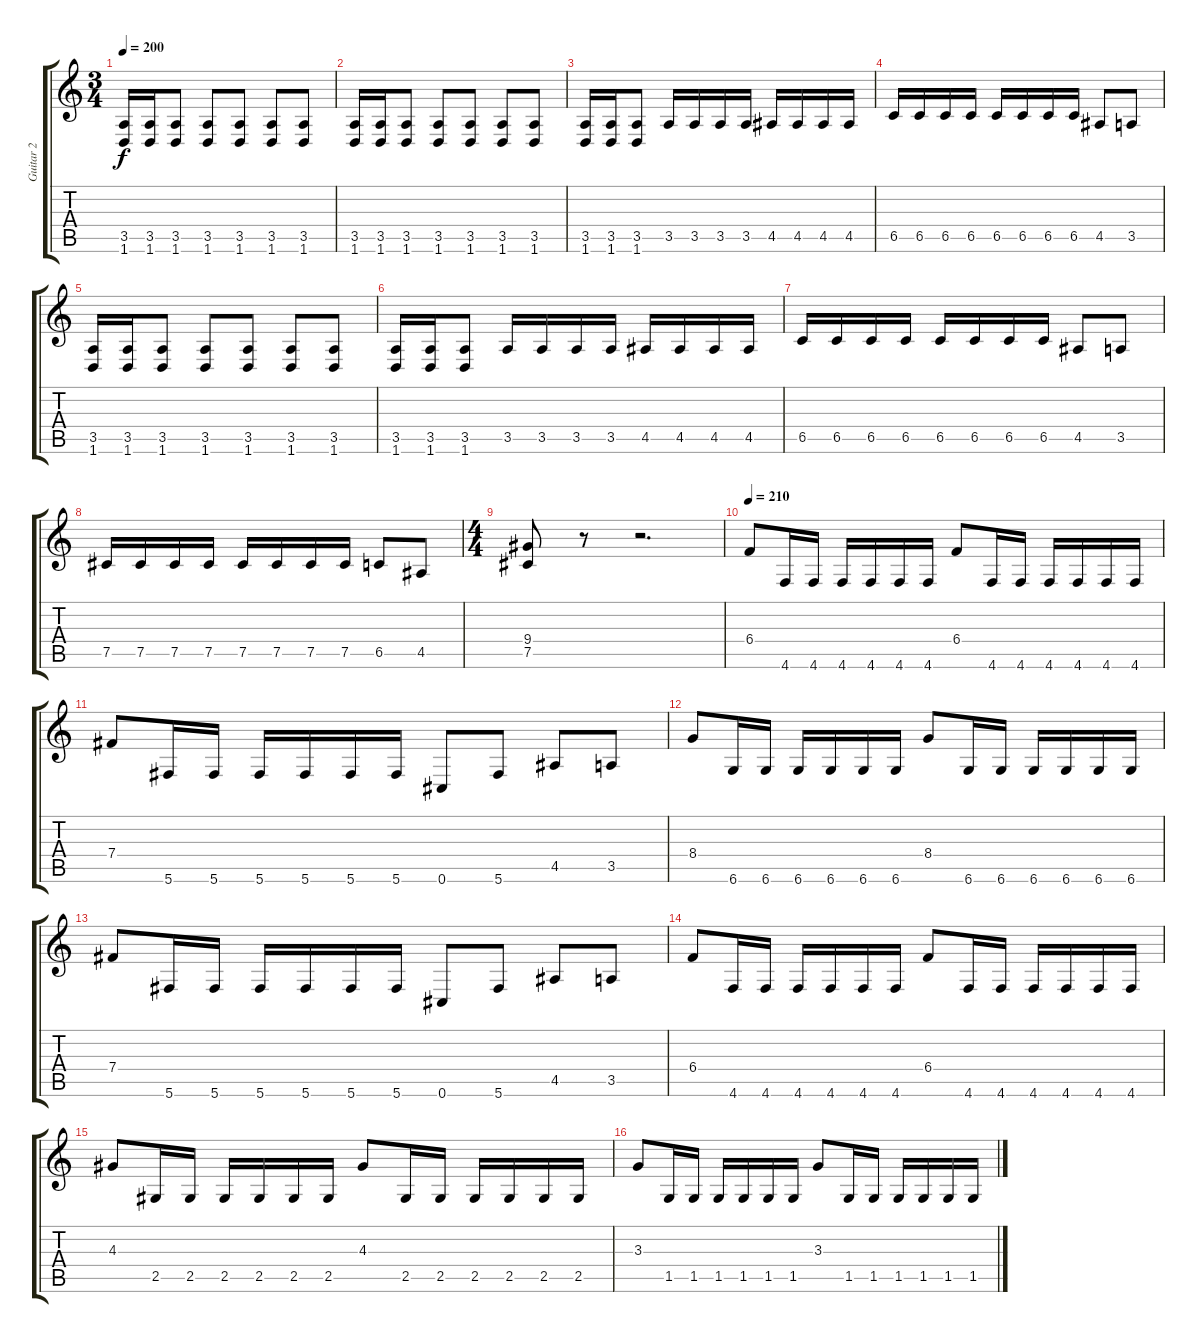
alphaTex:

\track ("Guitar 2" "Guitar 2") {instrument distortionguitar}
\staff {score tabs}
\tuning (Db4 Ab3 E3 B2 Gb2 Db2) {hide}
\ts (3 4)
\tempo 200
\clef g2
\ks c
(3.5 1.6).16{dy f} (3.5 1.6).16 (3.5 1.6).8 (3.5 1.6).8 (3.5 1.6).8 (3.5 1.6).8 (3.5 1.6).8 |
(3.5 1.6).16 (3.5 1.6).16 (3.5 1.6).8 (3.5 1.6).8 (3.5 1.6).8 (3.5 1.6).8 (3.5 1.6).8 |
(3.5 1.6).16 (3.5 1.6).16 (3.5 1.6).8 3.5.16 3.5.16 3.5.16 3.5.16 4.5.16 4.5.16 4.5.16 4.5.16 |
6.5.16 6.5.16 6.5.16 6.5.16 6.5.16 6.5.16 6.5.16 6.5.16 4.5.8 3.5.8 |
(3.5 1.6).16 (3.5 1.6).16 (3.5 1.6).8 (3.5 1.6).8 (3.5 1.6).8 (3.5 1.6).8 (3.5 1.6).8 |
(3.5 1.6).16 (3.5 1.6).16 (3.5 1.6).8 3.5.16 3.5.16 3.5.16 3.5.16 4.5.16 4.5.16 4.5.16 4.5.16 |
6.5.16 6.5.16 6.5.16 6.5.16 6.5.16 6.5.16 6.5.16 6.5.16 4.5.8 3.5.8 |
7.5.16 7.5.16 7.5.16 7.5.16 7.5.16 7.5.16 7.5.16 7.5.16 6.5.8 4.5.8 |
\ts (4 4)
(9.4 7.5).8 r.8 r.2{d} |
\tempo 210
6.4.8 4.6.16 4.6.16 4.6.16 4.6.16 4.6.16 4.6.16 6.4.8 4.6.16 4.6.16 4.6.16 4.6.16 4.6.16 4.6.16 |
7.4.8 5.6.16 5.6.16 5.6.16 5.6.16 5.6.16 5.6.16 0.6.8 5.6.8 4.5.8 3.5.8 |
8.4.8 6.6.16 6.6.16 6.6.16 6.6.16 6.6.16 6.6.16 8.4.8 6.6.16 6.6.16 6.6.16 6.6.16 6.6.16 6.6.16 |
7.4.8 5.6.16 5.6.16 5.6.16 5.6.16 5.6.16 5.6.16 0.6.8 5.6.8 4.5.8 3.5.8 |
6.4.8 4.6.16 4.6.16 4.6.16 4.6.16 4.6.16 4.6.16 6.4.8 4.6.16 4.6.16 4.6.16 4.6.16 4.6.16 4.6.16 |
4.3.8 2.5.16 2.5.16 2.5.16 2.5.16 2.5.16 2.5.16 4.3.8 2.5.16 2.5.16 2.5.16 2.5.16 2.5.16 2.5.16 |
3.3.8 1.5.16 1.5.16 1.5.16 1.5.16 1.5.16 1.5.16 3.3.8 1.5.16 1.5.16 1.5.16 1.5.16 1.5.16 1.5.16
